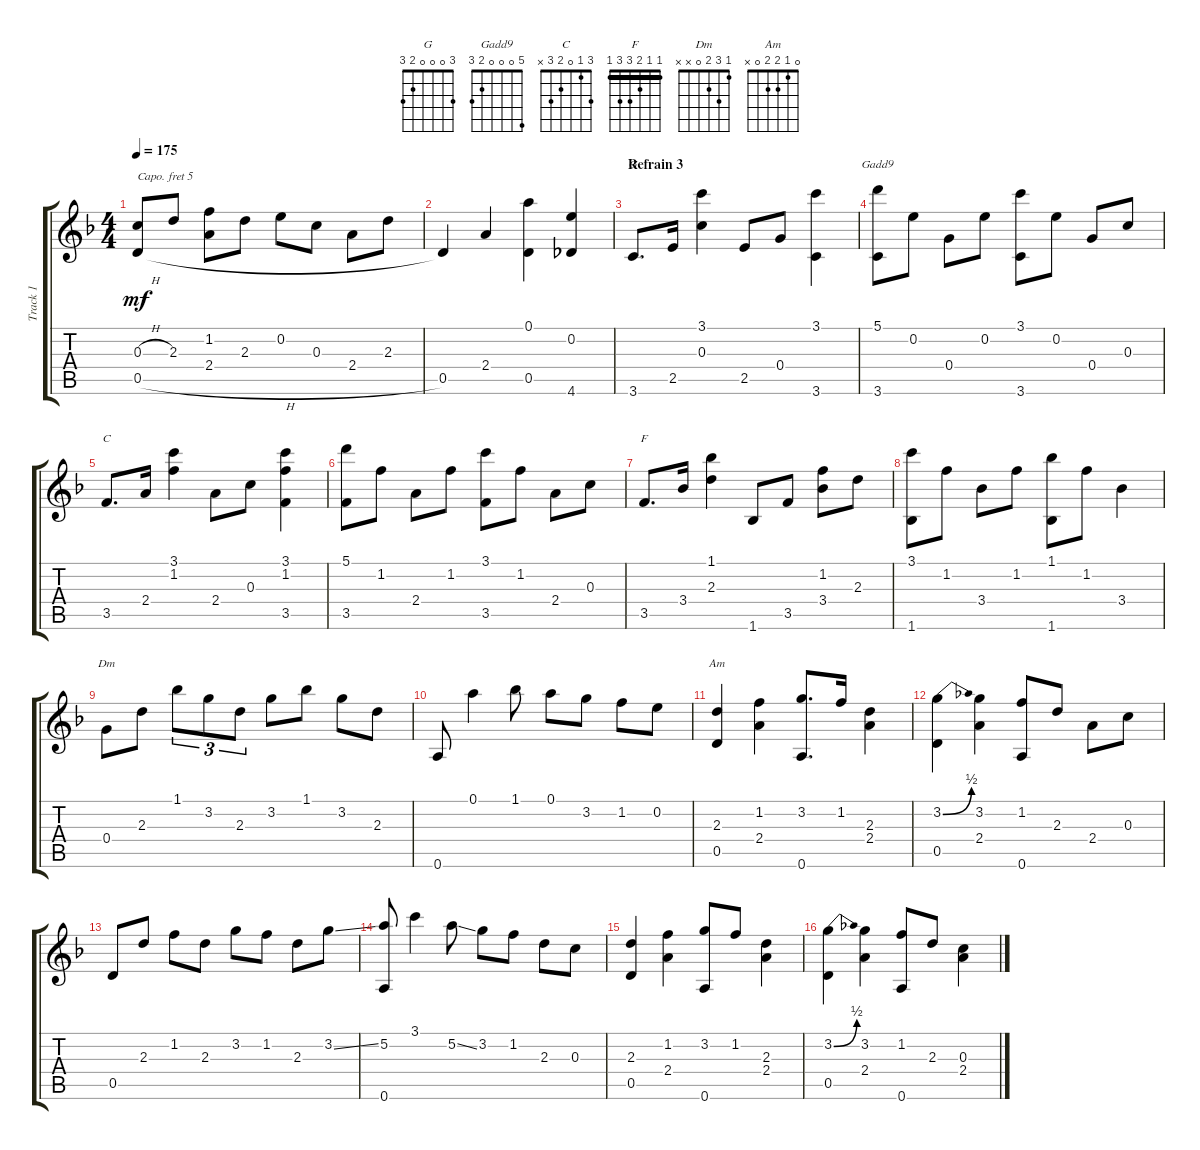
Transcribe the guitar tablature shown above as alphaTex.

\track ("Track 1" "Track 1") {instrument acousticguitarsteel}
\staff {score tabs}
\capo 5
\tuning (E4 B3 G3 D3 A2 E2) {hide}
\chord ("G" 3 0 0 0 2 3)
\chord ("Gadd9" 5 0 0 0 2 3)
\chord ("C" 3 1 0 2 3 x)
\chord ("F" 1 1 2 3 3 1) {barre 1}
\chord ("Dm" 1 3 2 0 x x)
\chord ("Am" 0 1 2 2 0 x)
\ts (4 4)
\tempo 175
\clef g2
\ks dminor
(0.3{h} 0.5{h}).8{dy mf} 2.3.8 (1.2 2.4).8 2.3.8 0.2.8 0.3.8 2.4.8 2.3.8 |
0.5.4 2.4.4 (0.1 0.5).4 (0.2 4.6).4 |
\section ("" "Refrain 3")
3.6.8{d ch "G"} 2.5.16 (3.1 0.3).4 2.5.8 0.4.8 (3.1 3.6).4 |
(5.1 3.6).8{ch "Gadd9"} 0.2.8 0.4.8 0.2.8 (3.1 3.6).8 0.2.8 0.4.8 0.3.8 |
3.5.8{d ch "C"} 2.4.16 (3.1 1.2).4 2.4.8 0.3.8 (3.1 1.2 3.5).4 |
(5.1 3.5).8 1.2.8 2.4.8 1.2.8 (3.1 3.5).8 1.2.8 2.4.8 0.3.8 |
3.5.8{d ch "F"} 3.4.16 (1.1 2.3).4 1.6.8 3.5.8 (1.2 3.4).8 2.3.8 |
(3.1 1.6).8 1.2.8 3.4.8 1.2.8 (1.1 1.6).8 1.2.8 3.4.4 |
0.4.8{ch "Dm"} 2.3.8 1.1.8{tu (3 2)} 3.2.8{tu (3 2)} 2.3.8{tu (3 2)} 3.2.8 1.1.8 3.2.8 2.3.8 |
0.6.8 0.1.4 1.1.8 0.1.8 3.2.8 1.2.8 0.2.8 |
(2.3 0.5).4{ch "Am"} (1.2 2.4).4 (3.2 0.6).8{d} 1.2.16 (2.3 2.4).4 |
(3.2{be (bend 0 0 60 2)} 0.5).4 (3.2 2.4).4 (1.2 0.6).8 2.3.8 2.4.8 0.3.8 |
0.5.8 2.3.8 1.2.8 2.3.8 3.2.8 1.2.8 2.3.8 3.2{ss}.8 |
(5.2 0.6).8 3.1.4 5.2{ss}.8 3.2.8 1.2.8 2.3.8 0.3.8 |
(2.3 0.5).4 (1.2 2.4).4 (3.2 0.6).8 1.2.8 (2.3 2.4).4 |
(3.2{be (bend 0 0 60 2)} 0.5).4 (3.2 2.4).4 (1.2 0.6).8 2.3.8 (0.3 2.4).4
